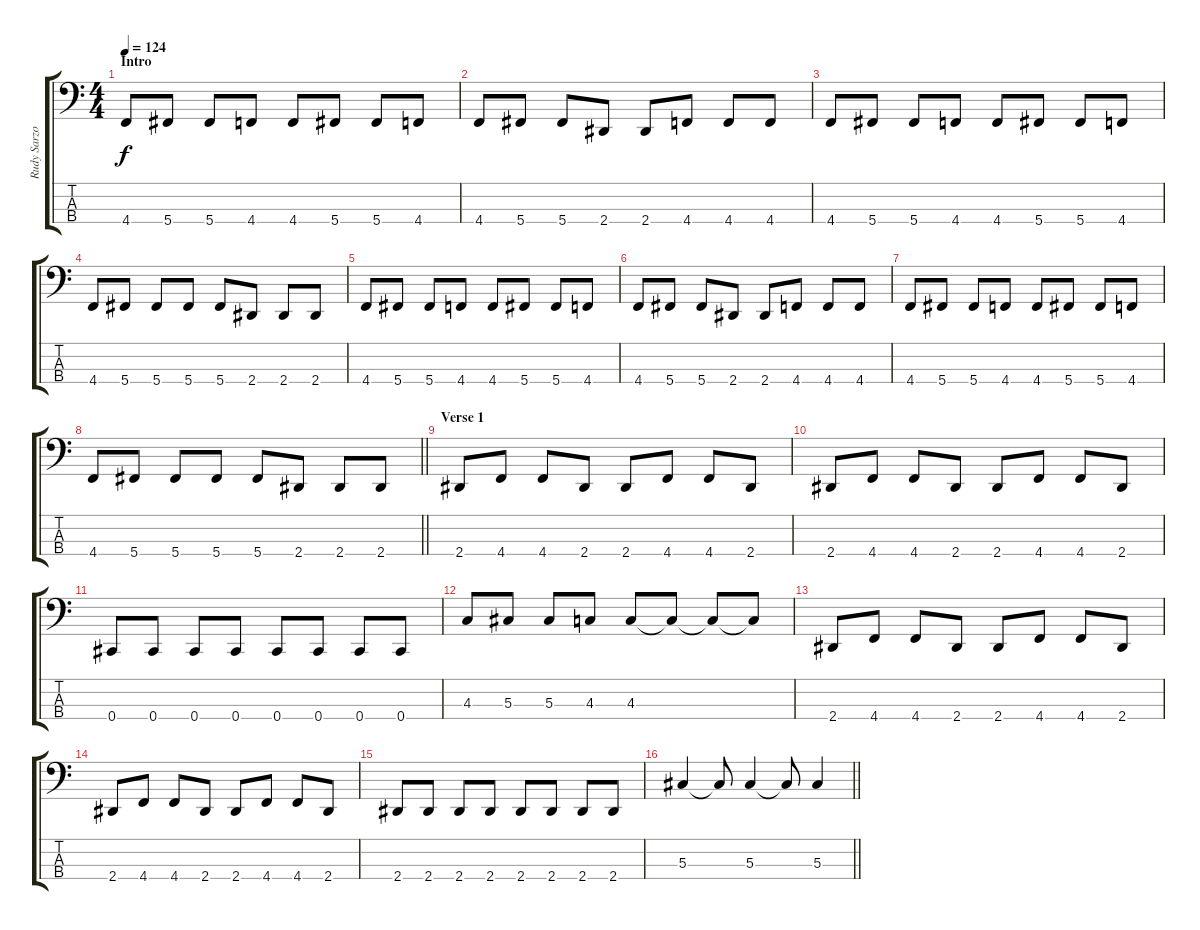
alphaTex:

\track ("Rudy Sarzo" "Rudy Sarzo") {instrument electricbassfinger}
\staff {score tabs}
\tuning (Gb2 Db2 Ab1 Db1) {hide}
\ts (4 4)
\section ("" "Intro")
\tempo 124
\clef f4
\ks c
4.4.8{dy f instrument electricbassfinger} 5.4.8 5.4.8 4.4.8 4.4.8 5.4.8 5.4.8 4.4.8 |
4.4.8 5.4.8 5.4.8 2.4.8 2.4.8 4.4.8 4.4.8 4.4.8 |
4.4.8 5.4.8 5.4.8 4.4.8 4.4.8 5.4.8 5.4.8 4.4.8 |
4.4.8 5.4.8 5.4.8 5.4.8 5.4.8 2.4.8 2.4.8 2.4.8 |
4.4.8 5.4.8 5.4.8 4.4.8 4.4.8 5.4.8 5.4.8 4.4.8 |
4.4.8 5.4.8 5.4.8 2.4.8 2.4.8 4.4.8 4.4.8 4.4.8 |
4.4.8 5.4.8 5.4.8 4.4.8 4.4.8 5.4.8 5.4.8 4.4.8 |
\barLineRight lightlight
4.4.8 5.4.8 5.4.8 5.4.8 5.4.8 2.4.8 2.4.8 2.4.8 |
\section ("" "Verse 1")
2.4.8 4.4.8 4.4.8 2.4.8 2.4.8 4.4.8 4.4.8 2.4.8 |
2.4.8 4.4.8 4.4.8 2.4.8 2.4.8 4.4.8 4.4.8 2.4.8 |
0.4.8 0.4.8 0.4.8 0.4.8 0.4.8 0.4.8 0.4.8 0.4.8 |
4.3.8 5.3.8 5.3.8 4.3.8 4.3.8 4.3{t}.8 4.3{t}.8 4.3{t}.8 |
2.4.8 4.4.8 4.4.8 2.4.8 2.4.8 4.4.8 4.4.8 2.4.8 |
2.4.8 4.4.8 4.4.8 2.4.8 2.4.8 4.4.8 4.4.8 2.4.8 |
2.4.8 2.4.8 2.4.8 2.4.8 2.4.8 2.4.8 2.4.8 2.4.8 |
\barLineRight lightlight
5.3.4 5.3{t}.8 5.3.4 5.3{t}.8 5.3.4
